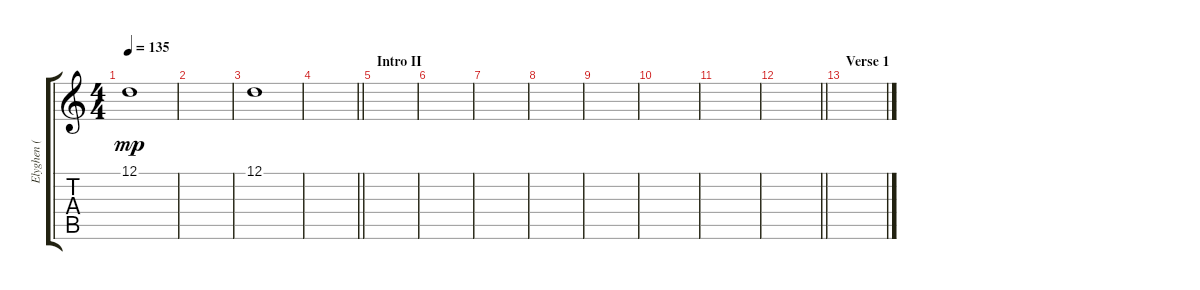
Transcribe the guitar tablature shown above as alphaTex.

\track ("Elyghen ( Keyboards )" "Elyghen ( ") {instrument fx4atmosphere}
\staff {score tabs}
\tuning (D4 A3 F3 C3 G2 D2) {hide}
\ts (4 4)
\tempo 135
\clef g2
\ks c
12.1.1{dy mp} |
|
12.1.1 |
\barLineRight lightlight
|
\section ("" "Intro II")
|
|
|
|
|
|
|
\barLineRight lightlight
|
\section ("" "Verse 1")
